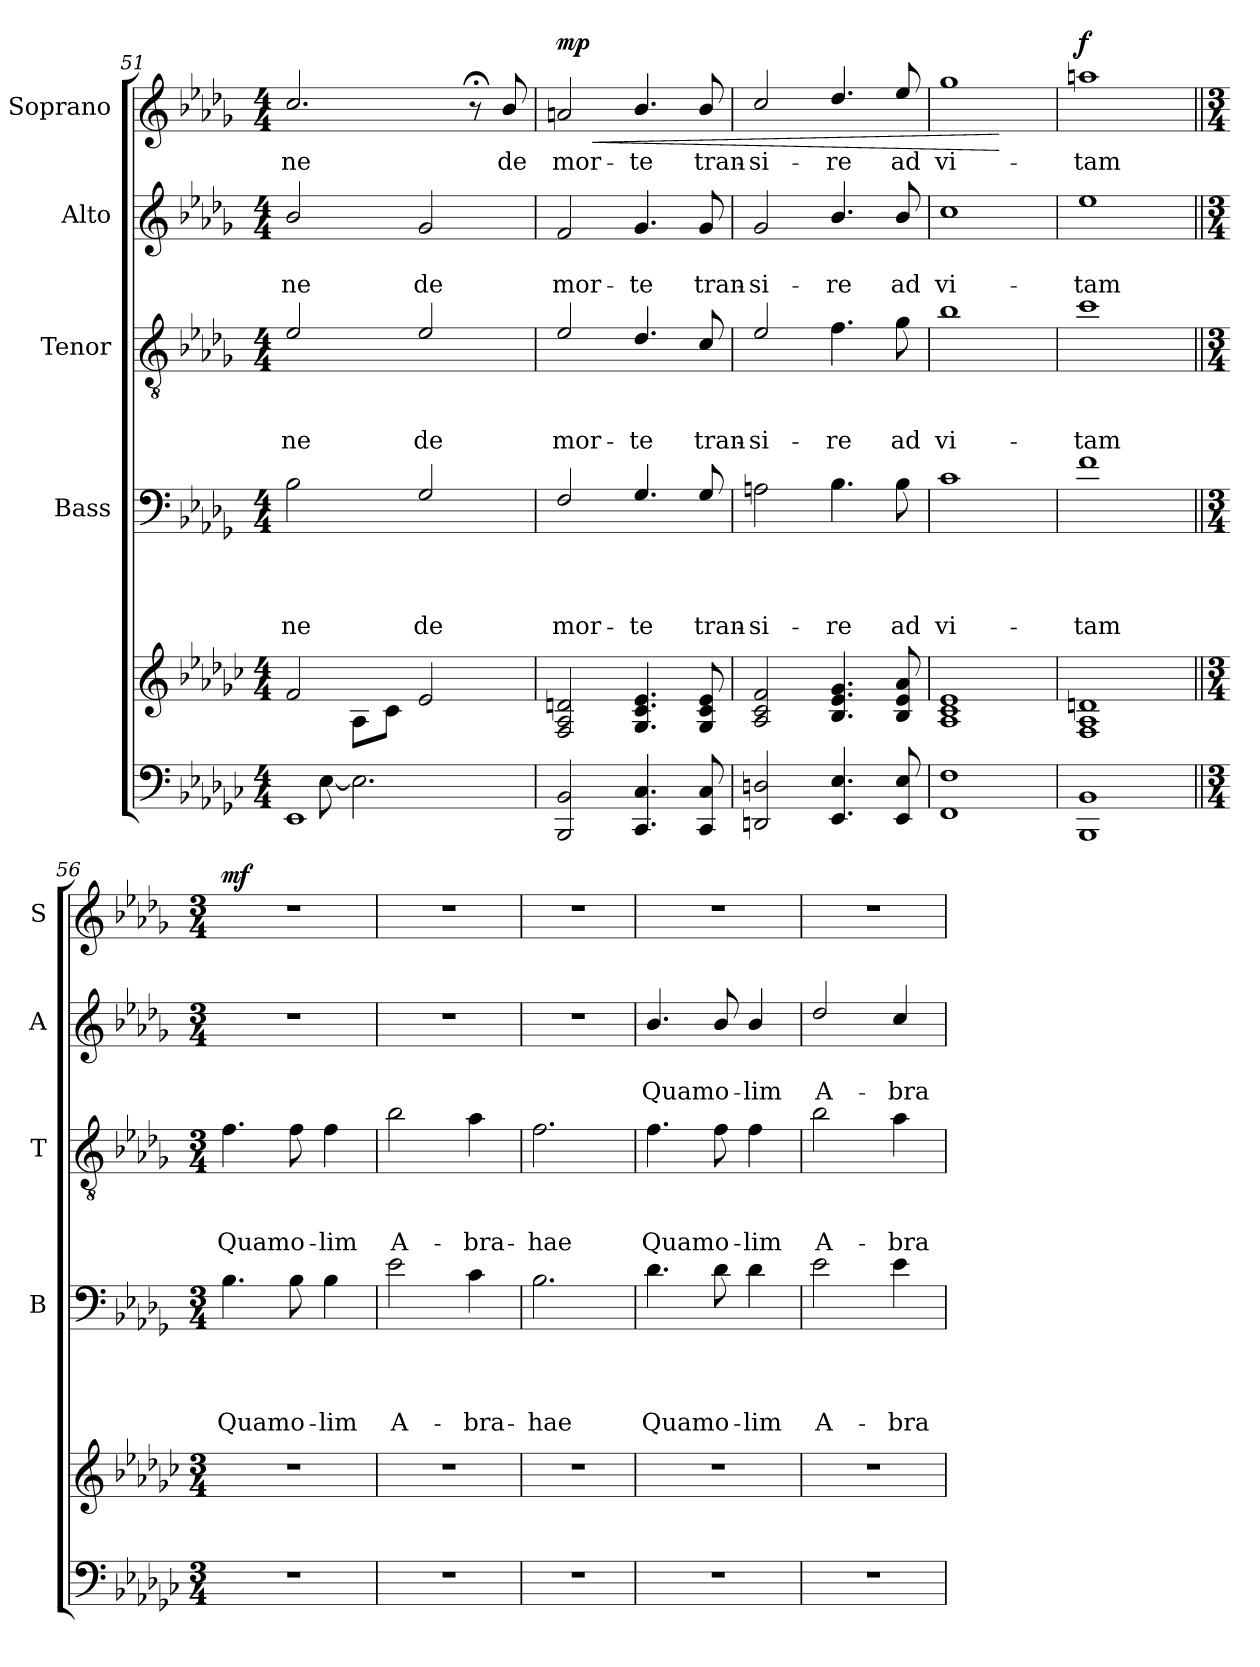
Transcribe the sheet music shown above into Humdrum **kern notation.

**kern	**kern	**kern	**text	**text	**text	**text	**kern	**text	**text	**text	**kern	**text	**text	**kern	**text	**dynam
*part5	*part5	*part4	*part4	*part4	*part4	*part4	*part3	*part3	*part3	*part3	*part2	*part2	*part2	*part1	*part1	*part1
*staff6	*staff5	*staff4	*staff4	*staff4	*staff4	*staff4	*staff3	*staff3	*staff3	*staff3	*staff2	*staff2	*staff2	*staff1	*staff1	*staff1
*	*	*I"Bass	*	*	*	*	*I"Tenor	*	*	*	*I"Alto	*	*	*I"Soprano	*	*
*	*	*I'B	*	*	*	*	*I'T	*	*	*	*I'A	*	*	*I'S	*	*
*clefF4	*clefG2	*clefF4	*	*	*	*	*clefGv2	*	*	*	*clefG2	*	*	*clefG2	*	*
*	*	*ITrd4c7	*	*	*	*	*ITrd4c7	*	*	*	*ITrd4c7	*	*	*ITrd4c7	*	*
*k[b-e-a-d-g-c-]	*k[b-e-a-d-g-c-]	*k[b-e-a-d-g-c-]	*	*	*	*	*k[b-e-a-d-g-c-]	*	*	*	*k[b-e-a-d-g-c-]	*	*	*k[b-e-a-d-g-c-]	*	*
*e-:	*e-:	*e-:	*	*	*	*	*e-:	*	*	*	*e-:	*	*	*e-:	*	*
*M4/4	*M4/4	*M4/4	*	*	*	*	*M4/4	*	*	*	*M4/4	*	*	*M4/4	*	*
=51	=51	=51	=51	=51	=51	=51	=51	=51	=51	=51	=51	=51	=51	=51	=51	=51
*^	*^	*	*	*	*	*	*	*	*	*	*	*	*	*	*	*
!	!	!	!	!	!	!	!	!LO:LY:b	!	!	!	!LO:LY:b	!	!	!LO:LY:b	!	!LO:LY:b	!
1EE-	8ryy	2f/	4ryy	2E-\	.	.	.	-ne	2A-/	.	.	-ne	2e-/	.	-ne	2.f/	-ne	.
.	[<8E-\	.	.	.	.	.	.	.	.	.	.	.	.	.	.	.	.	.
.	2.E-\]	.	8A-\L	.	.	.	.	.	.	.	.	.	.	.	.	.	.	.
.	.	.	8c-\J	.	.	.	.	.	.	.	.	.	.	.	.	.	.	.
!	!	!	!	!	!	!	!	!LO:LY:b	!	!	!	!LO:LY:b	!	!	!LO:LY:b	!	!	!
.	.	2e-/	2ryy	2C-/	.	.	.	de	2A-/	.	.	de	2c-/	.	de	.	.	.
.	.	.	.	.	.	.	.	.	.	.	.	.	.	.	.	8r;<	.	.
!	!	!	!	!	!	!	!	!	!	!	!	!	!	!	!	!	!LO:LY:b	!
.	.	.	.	.	.	.	.	.	.	.	.	.	.	.	.	8e-/	de	.
*v	*v	*	*	*	*	*	*	*	*	*	*	*	*	*	*	*	*	*
*	*v	*v	*	*	*	*	*	*	*	*	*	*	*	*	*	*	*
=52	=52	=52	=52	=52	=52	=52	=52	=52	=52	=52	=52	=52	=52	=52	=52	=52
!	!	!	!	!	!	!LO:LY:b	!	!	!	!LO:LY:b	!	!	!LO:LY:b	!	!LO:LY:b	!LO:HP:b
!	!	!	!	!	!	!	!	!	!	!	!	!	!	!	!	!LO:DY:n=1:a
2BBB-/ 2BB-/	2F/ 2A-/ 2dn/	2BB-/	.	.	.	mor-	2A-/	.	.	mor-	2B-/	.	mor-	2dn/	mor-	< mp
!	!	!	!	!	!	!LO:LY:b	!	!	!	!LO:LY:b	!	!	!LO:LY:b	!	!LO:LY:b	!
4.CC-/ 4.C-/	4.G-/ 4.c-/ 4.e-/	4.C-/	.	.	.	-te	4.G-/	.	.	-te	4.c-/	.	-te	4.e-/	-te	.
!	!	!	!	!	!	!LO:LY:b	!	!	!	!LO:LY:b	!	!	!LO:LY:b	!	!LO:LY:b	!
8CC-/ 8C-/	8G-/ 8c-/ 8e-/	8C-/	.	.	.	tran-	8F/	.	.	tran-	8c-/	.	tran-	8e-/	tran-	.
=53	=53	=53	=53	=53	=53	=53	=53	=53	=53	=53	=53	=53	=53	=53	=53	=53
!	!	!	!	!	!	!LO:LY:b	!	!	!	!LO:LY:b	!	!	!LO:LY:b	!	!LO:LY:b	!
2DDn/ 2Dn/	2A-/ 2c-/ 2f/	2Dn\	.	.	.	-si-	2A-/	.	.	-si-	2c-/	.	-si-	2f/	-si-	.
!	!	!	!	!	!	!LO:LY:b	!	!	!	!LO:LY:b	!	!	!LO:LY:b	!	!LO:LY:b	!
4.EE-/ 4.E-/	4.B-/ 4.e-/ 4.g-/	4.E-\	.	.	.	-re	4.B-\	.	.	-re	4.e-/	.	-re	4.g-/	-re	.
!	!	!	!	!	!	!LO:LY:b	!	!	!	!LO:LY:b	!	!	!LO:LY:b	!	!LO:LY:b	!
8EE-/ 8E-/	8B-/ 8e-/ 8a-/	8E-\	.	.	.	ad	8c-\	.	.	ad	8e-/	.	ad	8a-/	ad	.
=54	=54	=54	=54	=54	=54	=54	=54	=54	=54	=54	=54	=54	=54	=54	=54	=54
!	!	!	!	!	!	!LO:LY:b	!	!	!	!LO:LY:b	!	!	!LO:LY:b	!	!LO:LY:b	!
1FF 1F	1A- 1c- 1e-	1F	.	.	.	vi-	1e-	.	.	vi-	1f	.	vi-	1cc-	vi-	.
.	.	.	.	.	.	.	.	.	.	.	.	.	.	.	.	[
!!LO:PB:g=z
=55	=55	=55	=55	=55	=55	=55	=55	=55	=55	=55	=55	=55	=55	=55	=55	=55
!	!	!	!	!	!	!LO:LY:b	!	!	!	!LO:LY:b	!	!	!LO:LY:b	!	!LO:LY:b	!LO:DY:a
1BBB- 1BB-	1F 1A- 1dn	1B-	.	.	.	-tam	1f	.	.	-tam	1a-	.	-tam	1ddn	-tam	f
=56||	=56||	=56||	=56||	=56||	=56||	=56||	=56||	=56||	=56||	=56||	=56||	=56||	=56||	=56||	=56||	=56||
*M3/4	*M3/4	*M3/4	*	*	*	*	*M3/4	*	*	*	*M3/4	*	*	*M3/4	*	*
!	!	!	!	!	!	!LO:LY:b	!	!	!	!LO:LY:b	!	!	!	!	!	!LO:DY:a
2.r	2.r	4.E-\	.	.	.	Quam	4.B-\	.	.	Quam	2.r	.	.	2.r	.	mf
!	!	!	!	!	!	!LO:LY:b	!	!	!	!LO:LY:b	!	!	!	!	!	!
.	.	8E-\	.	.	.	o-	8B-\	.	.	o-	.	.	.	.	.	.
!	!	!	!	!	!	!LO:LY:b	!	!	!	!LO:LY:b	!	!	!	!	!	!
.	.	4E-\	.	.	.	-lim	4B-\	.	.	-lim	.	.	.	.	.	.
=57	=57	=57	=57	=57	=57	=57	=57	=57	=57	=57	=57	=57	=57	=57	=57	=57
!	!	!	!	!	!	!LO:LY:b	!	!	!	!LO:LY:b	!	!	!	!	!	!
2.r	2.r	2A-\	.	.	.	A-	2e-\	.	.	A-	2.r	.	.	2.r	.	.
!	!	!	!	!	!	!LO:LY:b	!	!	!	!LO:LY:b	!	!	!	!	!	!
.	.	4F\	.	.	.	-bra-	4d-\	.	.	-bra-	.	.	.	.	.	.
=58	=58	=58	=58	=58	=58	=58	=58	=58	=58	=58	=58	=58	=58	=58	=58	=58
!	!	!	!	!	!	!LO:LY:b	!	!	!	!LO:LY:b	!	!	!	!	!	!
2.r	2.r	2.E-\	.	.	.	-hae	2.B-\	.	.	-hae	2.r	.	.	2.r	.	.
=59	=59	=59	=59	=59	=59	=59	=59	=59	=59	=59	=59	=59	=59	=59	=59	=59
!	!	!	!	!	!	!LO:LY:b	!	!	!	!LO:LY:b	!	!	!LO:LY:b	!	!	!
2.r	2.r	4.G-\	.	.	.	Quam	4.B-\	.	.	Quam	4.e-/	.	Quam	2.r	.	.
!	!	!	!	!	!	!LO:LY:b	!	!	!	!LO:LY:b	!	!	!LO:LY:b	!	!	!
.	.	8G-\	.	.	.	o-	8B-\	.	.	o-	8e-/	.	o-	.	.	.
!	!	!	!	!	!	!LO:LY:b	!	!	!	!LO:LY:b	!	!	!LO:LY:b	!	!	!
.	.	4G-\	.	.	.	-lim	4B-\	.	.	-lim	4e-/	.	-lim	.	.	.
=60	=60	=60	=60	=60	=60	=60	=60	=60	=60	=60	=60	=60	=60	=60	=60	=60
!	!	!	!	!	!	!LO:LY:b	!	!	!	!LO:LY:b	!	!	!LO:LY:b	!	!	!
2.r	2.r	2A-\	.	.	.	A-	2e-\	.	.	A-	2g-/	.	A-	2.r	.	.
!	!	!	!	!	!	!LO:LY:b	!	!	!	!LO:LY:b	!	!	!LO:LY:b	!	!	!
.	.	4A-\	.	.	.	-bra-	4d-\	.	.	-bra-	4f/	.	-bra-	.	.	.
=	=	=	=	=	=	=	=	=	=	=	=	=	=	=	=	=
*-	*-	*-	*-	*-	*-	*-	*-	*-	*-	*-	*-	*-	*-	*-	*-	*-
